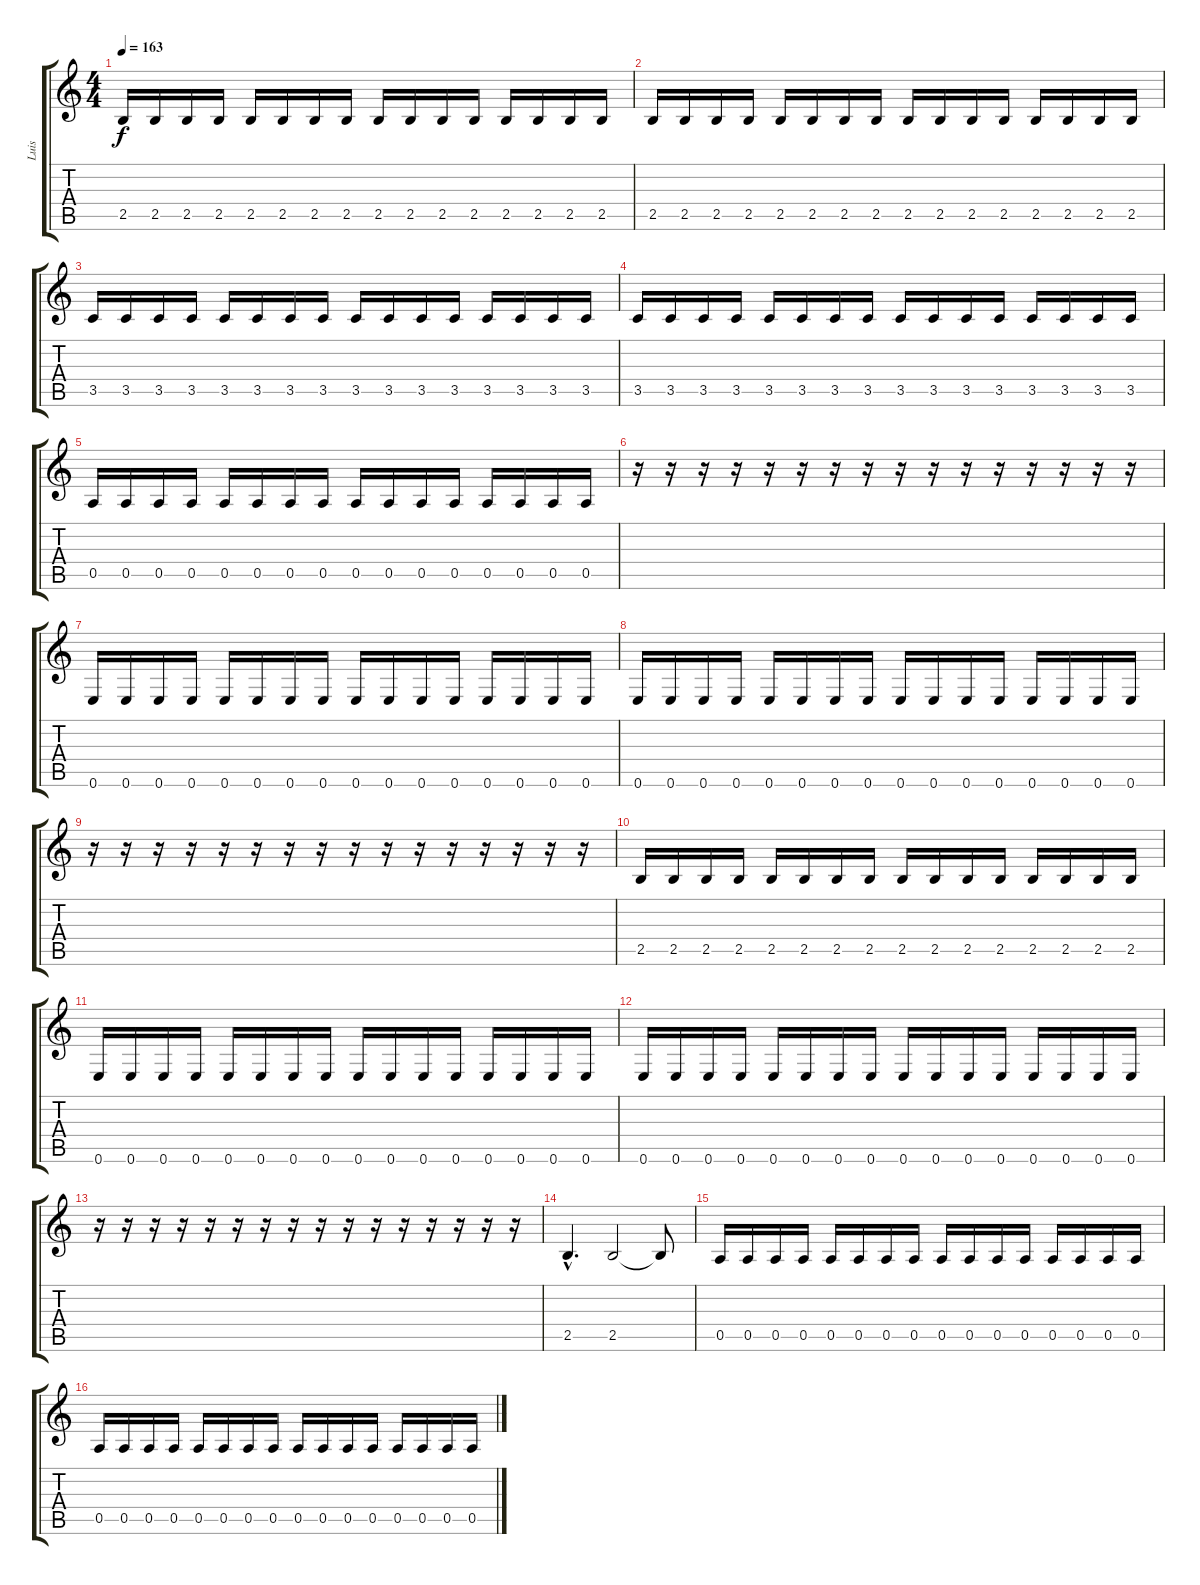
\track ("Luis" "Luis") {instrument fretlessbass}
\staff {score tabs}
\tuning (E4 B3 G3 D3 A2 E2) {hide}
\ts (4 4)
\tempo 163
\clef g2
\ks c
2.5.16{dy f} 2.5.16 2.5.16 2.5.16 2.5.16 2.5.16 2.5.16 2.5.16 2.5.16 2.5.16 2.5.16 2.5.16 2.5.16 2.5.16 2.5.16 2.5.16 |
2.5.16 2.5.16 2.5.16 2.5.16 2.5.16 2.5.16 2.5.16 2.5.16 2.5.16 2.5.16 2.5.16 2.5.16 2.5.16 2.5.16 2.5.16 2.5.16 |
3.5.16 3.5.16 3.5.16 3.5.16 3.5.16 3.5.16 3.5.16 3.5.16 3.5.16 3.5.16 3.5.16 3.5.16 3.5.16 3.5.16 3.5.16 3.5.16 |
3.5.16 3.5.16 3.5.16 3.5.16 3.5.16 3.5.16 3.5.16 3.5.16 3.5.16 3.5.16 3.5.16 3.5.16 3.5.16 3.5.16 3.5.16 3.5.16 |
0.5.16 0.5.16 0.5.16 0.5.16 0.5.16 0.5.16 0.5.16 0.5.16 0.5.16 0.5.16 0.5.16 0.5.16 0.5.16 0.5.16 0.5.16 0.5.16 |
r.16 r.16 r.16 r.16 r.16 r.16 r.16 r.16 r.16 r.16 r.16 r.16 r.16 r.16 r.16 r.16 |
0.6.16 0.6.16 0.6.16 0.6.16 0.6.16 0.6.16 0.6.16 0.6.16 0.6.16 0.6.16 0.6.16 0.6.16 0.6.16 0.6.16 0.6.16 0.6.16 |
0.6.16 0.6.16 0.6.16 0.6.16 0.6.16 0.6.16 0.6.16 0.6.16 0.6.16 0.6.16 0.6.16 0.6.16 0.6.16 0.6.16 0.6.16 0.6.16 |
r.16 r.16 r.16 r.16 r.16 r.16 r.16 r.16 r.16 r.16 r.16 r.16 r.16 r.16 r.16 r.16 |
2.5.16 2.5.16 2.5.16 2.5.16 2.5.16 2.5.16 2.5.16 2.5.16 2.5.16 2.5.16 2.5.16 2.5.16 2.5.16 2.5.16 2.5.16 2.5.16 |
0.6.16 0.6.16 0.6.16 0.6.16 0.6.16 0.6.16 0.6.16 0.6.16 0.6.16 0.6.16 0.6.16 0.6.16 0.6.16 0.6.16 0.6.16 0.6.16 |
0.6.16 0.6.16 0.6.16 0.6.16 0.6.16 0.6.16 0.6.16 0.6.16 0.6.16 0.6.16 0.6.16 0.6.16 0.6.16 0.6.16 0.6.16 0.6.16 |
r.16 r.16 r.16 r.16 r.16 r.16 r.16 r.16 r.16 r.16 r.16 r.16 r.16 r.16 r.16 r.16 |
2.5{hac}.4{d} 2.5.2 2.5{t}.8 |
0.5.16 0.5.16 0.5.16 0.5.16 0.5.16 0.5.16 0.5.16 0.5.16 0.5.16 0.5.16 0.5.16 0.5.16 0.5.16 0.5.16 0.5.16 0.5.16 |
0.5.16 0.5.16 0.5.16 0.5.16 0.5.16 0.5.16 0.5.16 0.5.16 0.5.16 0.5.16 0.5.16 0.5.16 0.5.16 0.5.16 0.5.16 0.5.16
